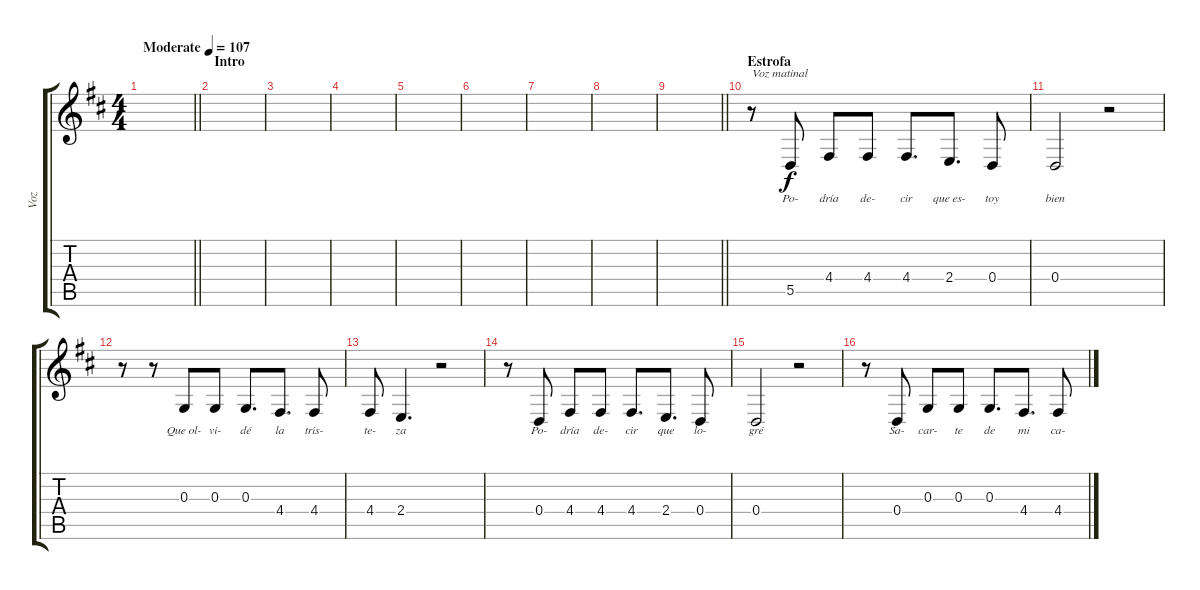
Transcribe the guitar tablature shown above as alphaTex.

\track ("Voz" "Voz") {instrument tenorsax}
\staff {score tabs}
\tuning (E4 B3 G3 D3 A2 E2) {hide}
\ts (4 4)
\tempo (107 "Moderate")
\clef g2
\barLineRight lightlight
\ks d
|
\section ("" "Intro")
|
|
|
|
|
|
|
\barLineRight lightlight
|
\section ("" "Estrofa")
r.8{txt "Voz matinal"} 5.5.8{lyrics (0 "Po-") lyrics (1 "") lyrics (2 "") lyrics (3 "") lyrics (4 "")} 4.4.8{lyrics (0 "dría") lyrics (1 "") lyrics (2 "") lyrics (3 "") lyrics (4 "")} 4.4.8{lyrics (0 "de-") lyrics (1 "") lyrics (2 "") lyrics (3 "") lyrics (4 "")} 4.4.8{d lyrics (0 "cir") lyrics (1 "") lyrics (2 "") lyrics (3 "") lyrics (4 "")} 2.4.8{d lyrics (0 "que es-") lyrics (1 "") lyrics (2 "") lyrics (3 "") lyrics (4 "")} 0.4.8{lyrics (0 "toy") lyrics (1 "") lyrics (2 "") lyrics (3 "") lyrics (4 "")} |
0.4.2{lyrics (0 "bien") lyrics (1 "") lyrics (2 "") lyrics (3 "") lyrics (4 "")} r.2 |
r.8 r.8 0.3.8{lyrics (0 "Que ol-") lyrics (1 "") lyrics (2 "") lyrics (3 "") lyrics (4 "")} 0.3.8{lyrics (0 "vi-") lyrics (1 "") lyrics (2 "") lyrics (3 "") lyrics (4 "")} 0.3.8{d lyrics (0 "dé") lyrics (1 "") lyrics (2 "") lyrics (3 "") lyrics (4 "")} 4.4.8{d lyrics (0 "la") lyrics (1 "") lyrics (2 "") lyrics (3 "") lyrics (4 "")} 4.4.8{lyrics (0 "tris-") lyrics (1 "") lyrics (2 "") lyrics (3 "") lyrics (4 "")} |
4.4.8{lyrics (0 "te-") lyrics (1 "") lyrics (2 "") lyrics (3 "") lyrics (4 "")} 2.4.4{d lyrics (0 "za") lyrics (1 "") lyrics (2 "") lyrics (3 "") lyrics (4 "")} r.2 |
r.8 0.4.8{lyrics (0 "Po-") lyrics (1 "") lyrics (2 "") lyrics (3 "") lyrics (4 "")} 4.4.8{lyrics (0 "dría") lyrics (1 "") lyrics (2 "") lyrics (3 "") lyrics (4 "")} 4.4.8{lyrics (0 "de-") lyrics (1 "") lyrics (2 "") lyrics (3 "") lyrics (4 "")} 4.4.8{d lyrics (0 "cir") lyrics (1 "") lyrics (2 "") lyrics (3 "") lyrics (4 "")} 2.4.8{d lyrics (0 "que") lyrics (1 "") lyrics (2 "") lyrics (3 "") lyrics (4 "")} 0.4.8{lyrics (0 "lo-") lyrics (1 "") lyrics (2 "") lyrics (3 "") lyrics (4 "")} |
0.4.2{lyrics (0 "gré") lyrics (1 "") lyrics (2 "") lyrics (3 "") lyrics (4 "")} r.2 |
r.8 0.4.8{lyrics (0 "Sa-") lyrics (1 "") lyrics (2 "") lyrics (3 "") lyrics (4 "")} 0.3.8{lyrics (0 "car-") lyrics (1 "") lyrics (2 "") lyrics (3 "") lyrics (4 "")} 0.3.8{lyrics (0 "te") lyrics (1 "") lyrics (2 "") lyrics (3 "") lyrics (4 "")} 0.3.8{d lyrics (0 "de") lyrics (1 "") lyrics (2 "") lyrics (3 "") lyrics (4 "")} 4.4.8{d lyrics (0 "mi") lyrics (1 "") lyrics (2 "") lyrics (3 "") lyrics (4 "")} 4.4.8{lyrics (0 "ca-") lyrics (1 "") lyrics (2 "") lyrics (3 "") lyrics (4 "")}
